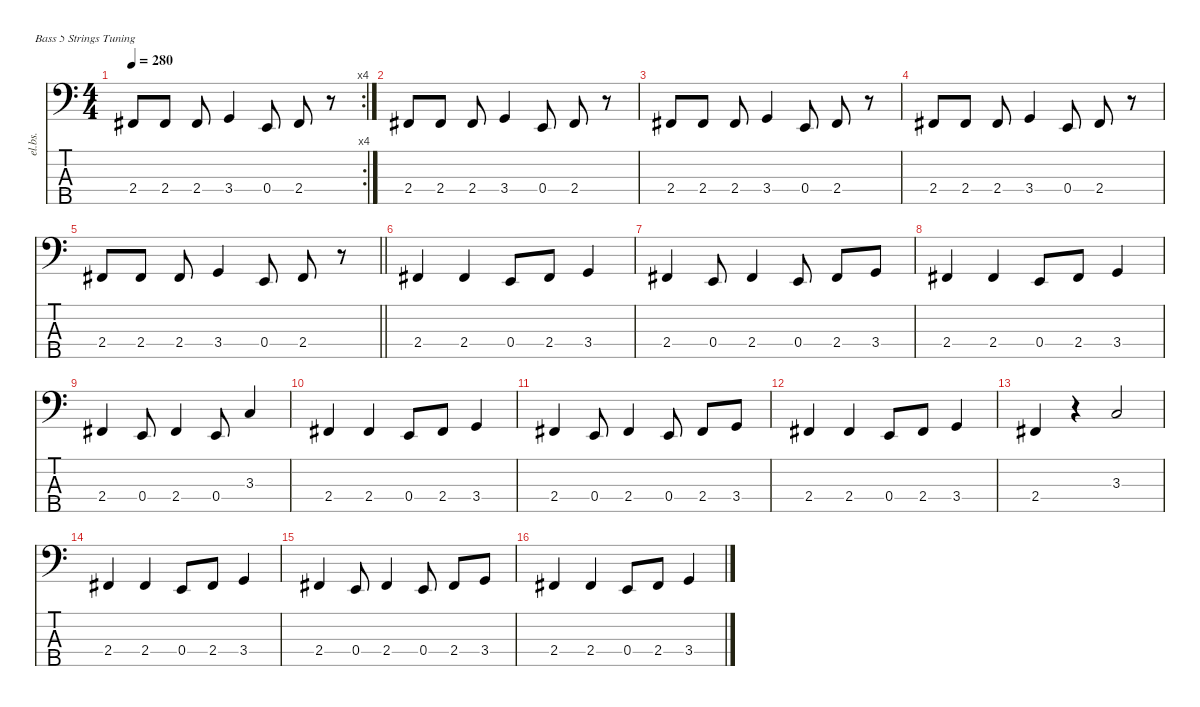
\defaultSystemsLayout 4
\hideDynamics
\bracketExtendMode nobrackets
\otherSystemsTrackNameOrientation horizontal
\track ("Dave Ellefson" "el.bs.") {instrument electricbasspick}
\staff {score tabs}
\tuning (G2 D2 A1 E1 B0)
\rc 4
\ts (4 4)
\tempo 280
\clef f4
\ks c
2.4{acc #}.8{dy f beam Up} 2.4{acc #}.8{beam Up} 2.4{acc #}.8{beam Up} 3.4.4{beam Up} 0.4.8{beam Up} 2.4{acc #}.8{beam Up} r.8{beam Up} |
2.4{acc #}.8{beam Up} 2.4{acc #}.8{beam Up} 2.4{acc #}.8{beam Up} 3.4.4{beam Up} 0.4.8{beam Up} 2.4{acc #}.8{beam Up} r.8{beam Up} |
2.4{acc #}.8{beam Up} 2.4{acc #}.8{beam Up} 2.4{acc #}.8{beam Up} 3.4.4{beam Up} 0.4.8{beam Up} 2.4{acc #}.8{beam Up} r.8{beam Up} |
2.4{acc #}.8{beam Up} 2.4{acc #}.8{beam Up} 2.4{acc #}.8{beam Up} 3.4.4{beam Up} 0.4.8{beam Up} 2.4{acc #}.8{beam Up} r.8{beam Up} |
\barLineRight lightlight
2.4{acc #}.8{beam Up} 2.4{acc #}.8{beam Up} 2.4{acc #}.8{beam Up} 3.4.4{beam Up} 0.4.8{beam Up} 2.4{acc #}.8{beam Up} r.8{beam Up} |
2.4{acc #}.4{beam Up} 2.4{acc #}.4{beam Up} 0.4.8{beam Up} 2.4{acc #}.8{beam Up} 3.4.4{beam Up} |
2.4{acc #}.4{beam Up} 0.4.8{beam Up} 2.4{acc #}.4{beam Up} 0.4.8{beam Up} 2.4{acc #}.8{beam Up} 3.4.8{beam Up} |
2.4{acc #}.4{beam Up} 2.4{acc #}.4{beam Up} 0.4.8{beam Up} 2.4{acc #}.8{beam Up} 3.4.4{beam Up} |
2.4{acc #}.4{beam Up} 0.4.8{beam Up} 2.4{acc #}.4{beam Up} 0.4.8{beam Up} 3.3.4{beam Up} |
2.4{acc #}.4{beam Up} 2.4{acc #}.4{beam Up} 0.4.8{beam Up} 2.4{acc #}.8{beam Up} 3.4.4{beam Up} |
2.4{acc #}.4{beam Up} 0.4.8{beam Up} 2.4{acc #}.4{beam Up} 0.4.8{beam Up} 2.4{acc #}.8{beam Up} 3.4.8{beam Up} |
2.4{acc #}.4{beam Up} 2.4{acc #}.4{beam Up} 0.4.8{beam Up} 2.4{acc #}.8{beam Up} 3.4.4{beam Up} |
2.4{acc #}.4{beam Up} r.4{beam Up} 3.3.2{beam Up} |
2.4{acc #}.4{beam Up} 2.4{acc #}.4{beam Up} 0.4.8{beam Up} 2.4{acc #}.8{beam Up} 3.4.4{beam Up} |
2.4{acc #}.4{beam Up} 0.4.8{beam Up} 2.4{acc #}.4{beam Up} 0.4.8{beam Up} 2.4{acc #}.8{beam Up} 3.4.8{beam Up} |
2.4{acc #}.4{beam Up} 2.4{acc #}.4{beam Up} 0.4.8{beam Up} 2.4{acc #}.8{beam Up} 3.4.4{beam Up}
